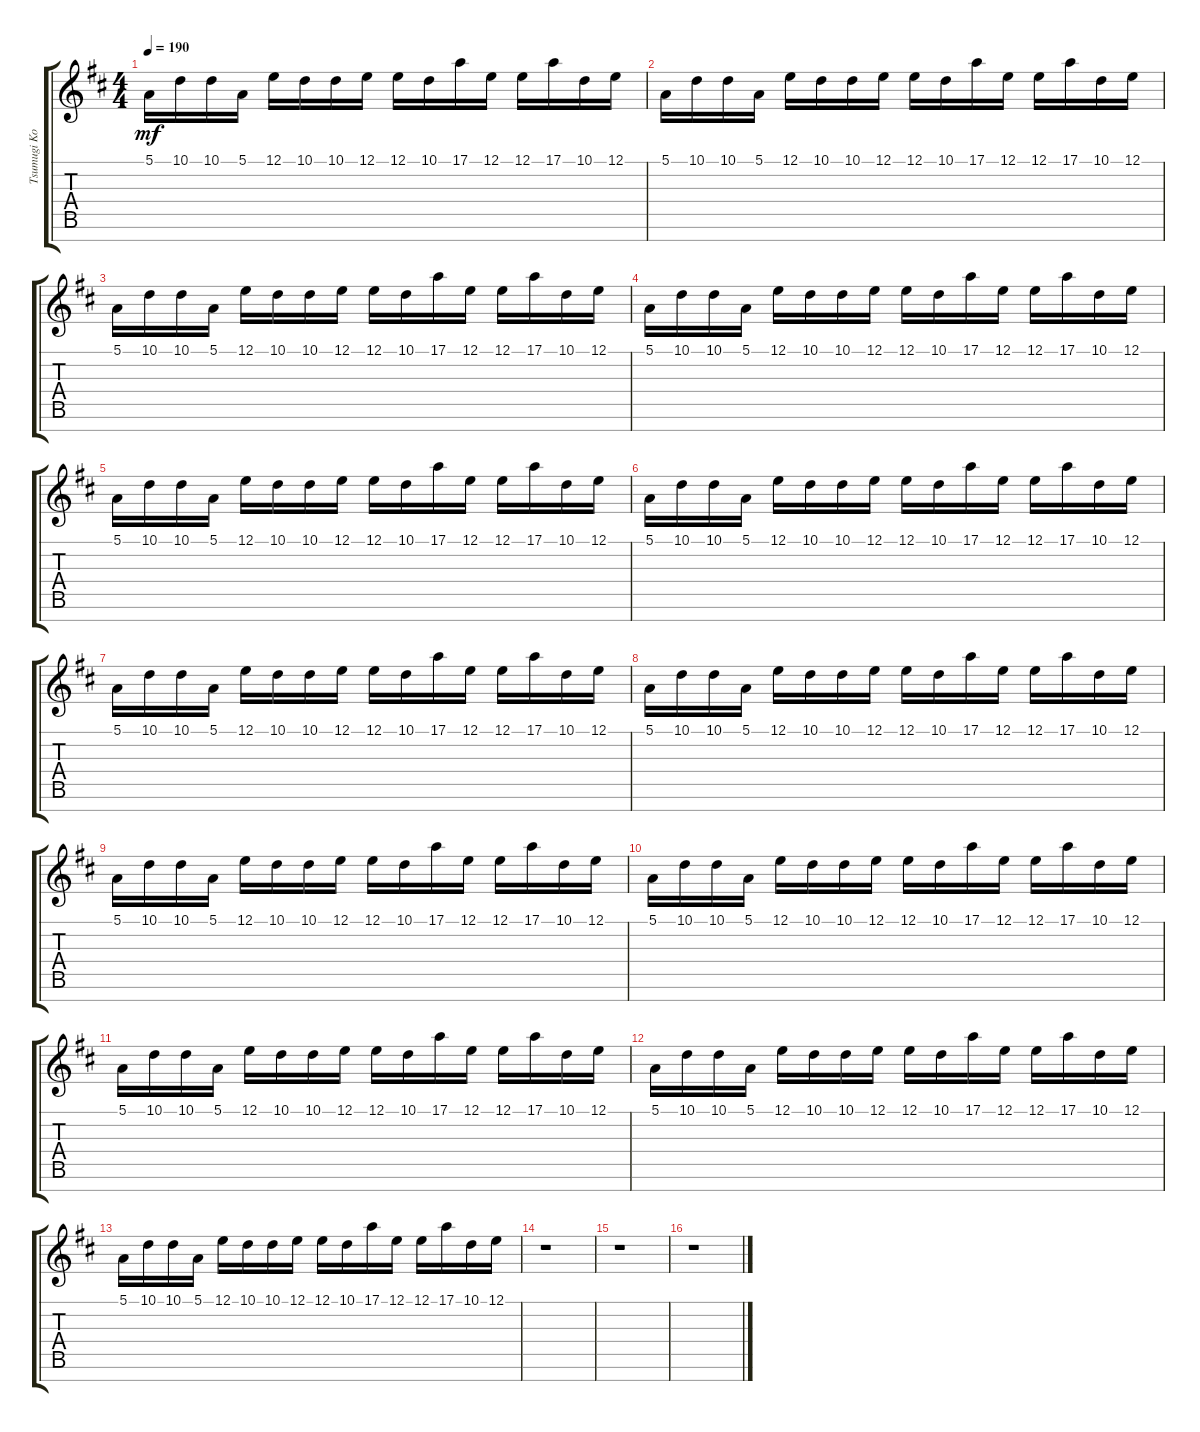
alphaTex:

\track ("Tsumugi Kotobuki (Sequence-I)" "Tsumugi Ko") {instrument lead1square}
\staff {score tabs}
\tuning (E4 B3 G3 D3 A2 E2 B1) {hide}
\ts (4 4)
\tempo 190
\clef g2
\ks d
5.1.16{dy mf} 10.1.16 10.1.16 5.1.16 12.1.16 10.1.16 10.1.16 12.1.16 12.1.16 10.1.16 17.1.16 12.1.16 12.1.16 17.1.16 10.1.16 12.1.16 |
5.1.16 10.1.16 10.1.16 5.1.16 12.1.16 10.1.16 10.1.16 12.1.16 12.1.16 10.1.16 17.1.16 12.1.16 12.1.16 17.1.16 10.1.16 12.1.16 |
5.1.16 10.1.16 10.1.16 5.1.16 12.1.16 10.1.16 10.1.16 12.1.16 12.1.16 10.1.16 17.1.16 12.1.16 12.1.16 17.1.16 10.1.16 12.1.16 |
5.1.16 10.1.16 10.1.16 5.1.16 12.1.16 10.1.16 10.1.16 12.1.16 12.1.16 10.1.16 17.1.16 12.1.16 12.1.16 17.1.16 10.1.16 12.1.16 |
5.1.16 10.1.16 10.1.16 5.1.16 12.1.16 10.1.16 10.1.16 12.1.16 12.1.16 10.1.16 17.1.16 12.1.16 12.1.16 17.1.16 10.1.16 12.1.16 |
5.1.16 10.1.16 10.1.16 5.1.16 12.1.16 10.1.16 10.1.16 12.1.16 12.1.16 10.1.16 17.1.16 12.1.16 12.1.16 17.1.16 10.1.16 12.1.16 |
5.1.16 10.1.16 10.1.16 5.1.16 12.1.16 10.1.16 10.1.16 12.1.16 12.1.16 10.1.16 17.1.16 12.1.16 12.1.16 17.1.16 10.1.16 12.1.16 |
5.1.16 10.1.16 10.1.16 5.1.16 12.1.16 10.1.16 10.1.16 12.1.16 12.1.16 10.1.16 17.1.16 12.1.16 12.1.16 17.1.16 10.1.16 12.1.16 |
5.1.16 10.1.16 10.1.16 5.1.16 12.1.16 10.1.16 10.1.16 12.1.16 12.1.16 10.1.16 17.1.16 12.1.16 12.1.16 17.1.16 10.1.16 12.1.16 |
5.1.16 10.1.16 10.1.16 5.1.16 12.1.16 10.1.16 10.1.16 12.1.16 12.1.16 10.1.16 17.1.16 12.1.16 12.1.16 17.1.16 10.1.16 12.1.16 |
5.1.16 10.1.16 10.1.16 5.1.16 12.1.16 10.1.16 10.1.16 12.1.16 12.1.16 10.1.16 17.1.16 12.1.16 12.1.16 17.1.16 10.1.16 12.1.16 |
5.1.16 10.1.16 10.1.16 5.1.16 12.1.16 10.1.16 10.1.16 12.1.16 12.1.16 10.1.16 17.1.16 12.1.16 12.1.16 17.1.16 10.1.16 12.1.16 |
5.1.16 10.1.16 10.1.16 5.1.16 12.1.16 10.1.16 10.1.16 12.1.16 12.1.16 10.1.16 17.1.16 12.1.16 12.1.16 17.1.16 10.1.16 12.1.16 |
r.1 |
r.1 |
r.1
